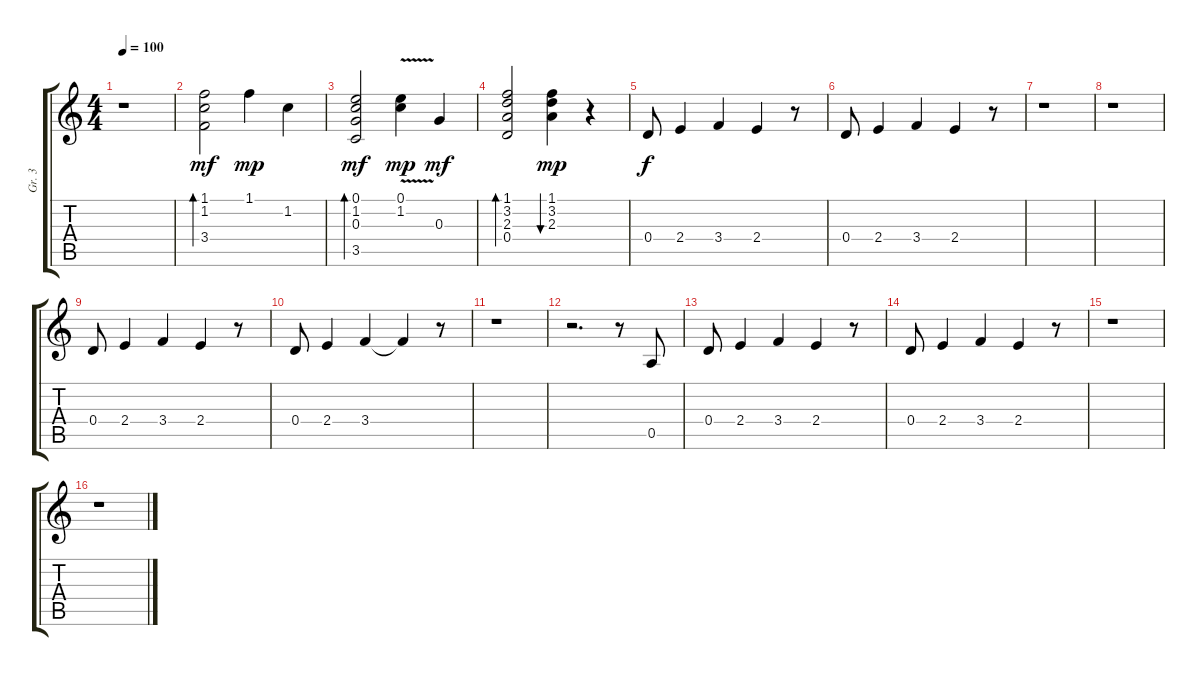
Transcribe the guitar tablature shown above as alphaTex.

\track ("Gr. 3" "Gr. 3") {instrument electricguitarclean}
\staff {score tabs}
\tuning (E4 B3 G3 D3 A2 E2) {hide}
\ts (4 4)
\tempo 100
\clef g2
\ks c
r.1{dy mf} |
(1.1 1.2 3.4).2{bd 480} 1.1.4{dy mp} 1.2.4 |
(0.1 1.2 0.3 3.5).2{bd 480 dy mf} (0.1 1.2{v}).4{dy mp} 0.3.4{dy mf} |
(1.1 3.2 2.3 0.4).2{bd 480} (1.1 3.2 2.3).4{bu 480 dy mp} r.4 |
0.4.8{dy f volume 11} 2.4.4 3.4.4 2.4.4 r.8 |
0.4.8 2.4.4 3.4.4 2.4.4 r.8 |
r.1 |
r.1 |
0.4.8 2.4.4 3.4.4 2.4.4 r.8 |
0.4.8 2.4.4 3.4.4 3.4{t}.4 r.8 |
r.1 |
r.2{d} r.8 0.5.8 |
0.4.8 2.4.4 3.4.4 2.4.4 r.8 |
0.4.8 2.4.4 3.4.4 2.4.4 r.8 |
r.1 |
r.1
